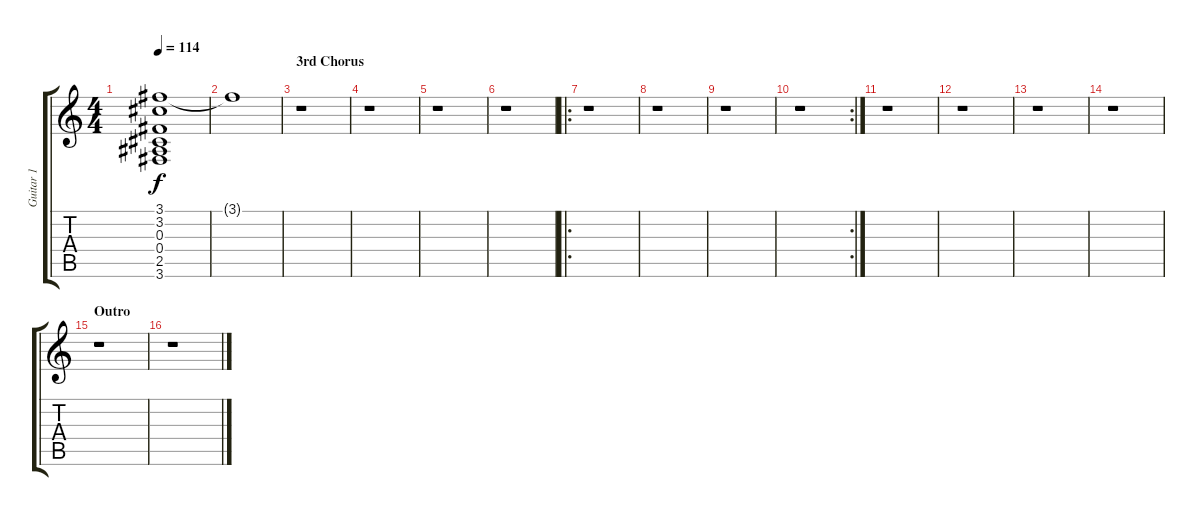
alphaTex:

\track ("Guitar 1" "Guitar 1") {instrument acousticguitarsteel}
\staff {score tabs}
\tuning (Eb4 Bb3 Gb3 Db3 Ab2 Eb2) {hide}
\ts (4 4)
\tempo 114
\clef g2
\ks c
(3.1 3.2 0.3 0.4 2.5 3.6).1{dy f} |
3.1{t}.1 |
\section ("" "3rd Chorus")
r.1 |
r.1 |
r.1 |
r.1 |
\ro
r.1 |
r.1 |
r.1 |
\rc 2
r.1 |
r.1 |
r.1 |
r.1 |
r.1 |
\section ("" "Outro")
r.1 |
r.1
